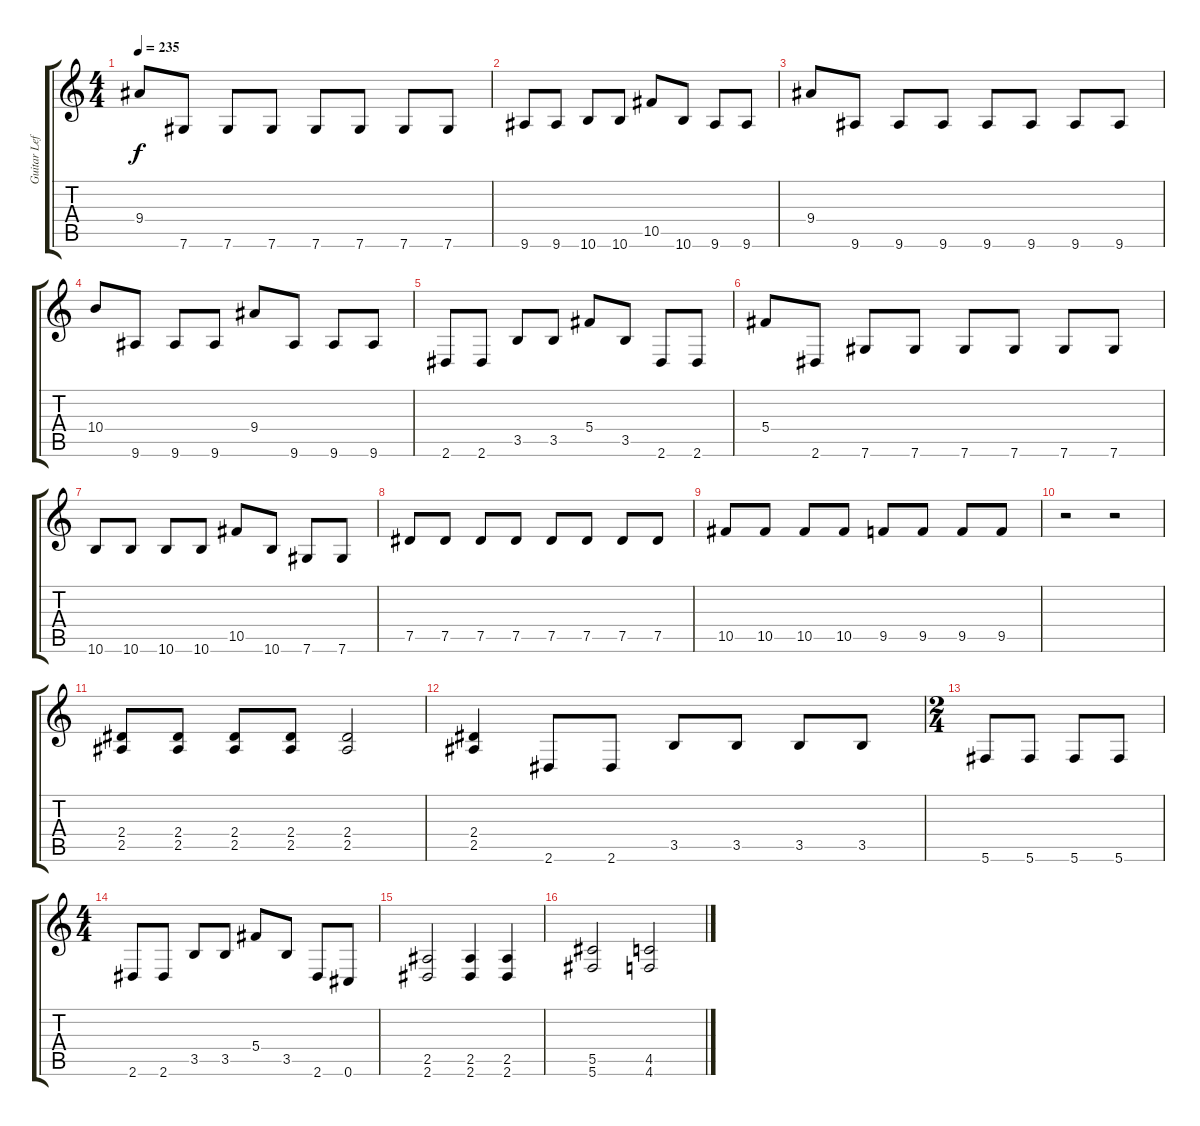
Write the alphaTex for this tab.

\track ("Guitar Left" "Guitar Lef") {instrument distortionguitar}
\staff {score tabs}
\tuning (Eb4 Bb3 Gb3 Db3 Ab2 Db2) {hide}
\ts (4 4)
\tempo 235
\clef g2
\ks c
9.4.8{dy f} 7.6.8 7.6.8 7.6.8 7.6.8 7.6.8 7.6.8 7.6.8 |
9.6.8 9.6.8 10.6.8 10.6.8 10.5.8 10.6.8 9.6.8 9.6.8 |
9.4.8 9.6.8 9.6.8 9.6.8 9.6.8 9.6.8 9.6.8 9.6.8 |
10.4.8 9.6.8 9.6.8 9.6.8 9.4.8 9.6.8 9.6.8 9.6.8 |
2.6.8 2.6.8 3.5.8 3.5.8 5.4.8 3.5.8 2.6.8 2.6.8 |
5.4.8 2.6.8 7.6.8 7.6.8 7.6.8 7.6.8 7.6.8 7.6.8 |
10.6.8 10.6.8 10.6.8 10.6.8 10.5.8 10.6.8 7.6.8 7.6.8 |
7.5.8 7.5.8 7.5.8 7.5.8 7.5.8 7.5.8 7.5.8 7.5.8 |
10.5.8 10.5.8 10.5.8 10.5.8 9.5.8 9.5.8 9.5.8 9.5.8 |
r.2 r.2 |
(2.4 2.5).8 (2.4 2.5).8 (2.4 2.5).8 (2.4 2.5).8 (2.4 2.5).2 |
(2.4 2.5).4 2.6.8 2.6.8 3.5.8 3.5.8 3.5.8 3.5.8 |
\ts (2 4)
5.6.8 5.6.8 5.6.8 5.6.8 |
\ts (4 4)
2.6.8 2.6.8 3.5.8 3.5.8 5.4.8 3.5.8 2.6.8 0.6.8 |
(2.5 2.6).2 (2.5 2.6).4 (2.5 2.6).4 |
(5.5 5.6).2 (4.5 4.6).2
